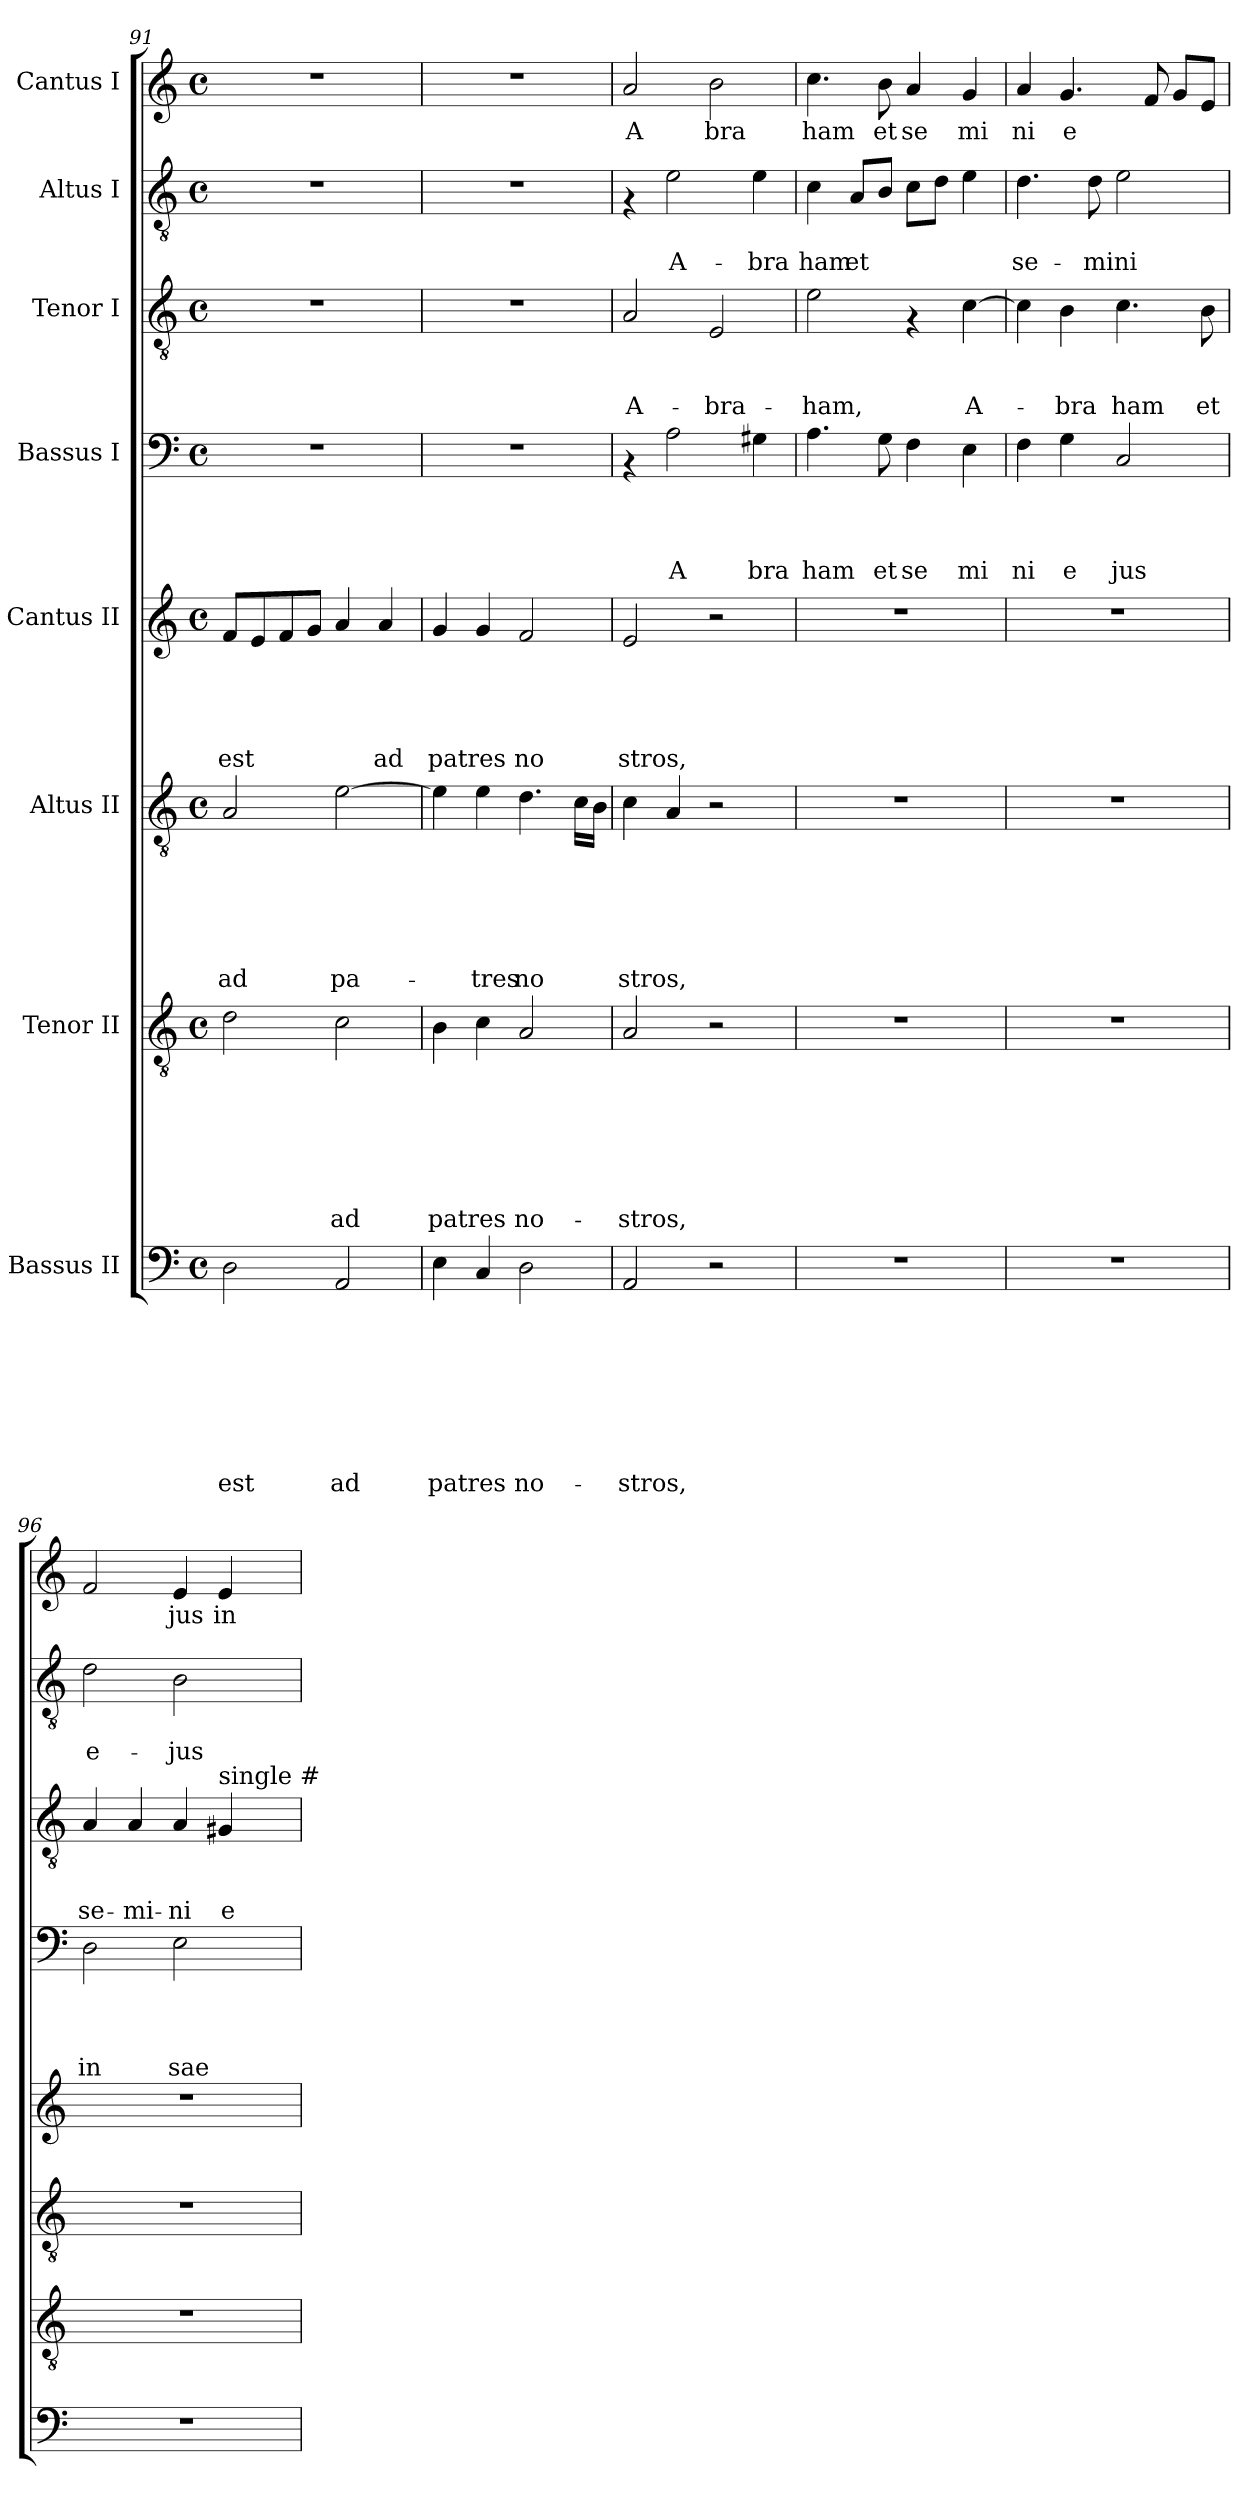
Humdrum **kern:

**kern	**text	**text	**text	**text	**text	**text	**text	**text	**kern	**text	**text	**text	**text	**text	**text	**text	**kern	**text	**text	**text	**text	**text	**text	**kern	**text	**text	**text	**text	**text	**kern	**text	**text	**text	**text	**kern	**text	**text	**text	**kern	**text	**text	**kern	**text
*part8	*part8	*part8	*part8	*part8	*part8	*part8	*part8	*part8	*part7	*part7	*part7	*part7	*part7	*part7	*part7	*part7	*part6	*part6	*part6	*part6	*part6	*part6	*part6	*part5	*part5	*part5	*part5	*part5	*part5	*part4	*part4	*part4	*part4	*part4	*part3	*part3	*part3	*part3	*part2	*part2	*part2	*part1	*part1
*staff8	*staff8	*staff8	*staff8	*staff8	*staff8	*staff8	*staff8	*staff8	*staff7	*staff7	*staff7	*staff7	*staff7	*staff7	*staff7	*staff7	*staff6	*staff6	*staff6	*staff6	*staff6	*staff6	*staff6	*staff5	*staff5	*staff5	*staff5	*staff5	*staff5	*staff4	*staff4	*staff4	*staff4	*staff4	*staff3	*staff3	*staff3	*staff3	*staff2	*staff2	*staff2	*staff1	*staff1
*I"Bassus II	*	*	*	*	*	*	*	*	*I"Tenor II	*	*	*	*	*	*	*	*I"Altus II	*	*	*	*	*	*	*I"Cantus II	*	*	*	*	*	*I"Bassus I	*	*	*	*	*I"Tenor I	*	*	*	*I"Altus I	*	*	*I"Cantus I	*
*clefF4	*	*	*	*	*	*	*	*	*clefGv2	*	*	*	*	*	*	*	*clefGv2	*	*	*	*	*	*	*clefG2	*	*	*	*	*	*clefF4	*	*	*	*	*clefGv2	*	*	*	*clefGv2	*	*	*clefG2	*
*k[]	*	*	*	*	*	*	*	*	*k[]	*	*	*	*	*	*	*	*k[]	*	*	*	*	*	*	*k[]	*	*	*	*	*	*k[]	*	*	*	*	*k[]	*	*	*	*k[]	*	*	*k[]	*
*C:	*	*	*	*	*	*	*	*	*C:	*	*	*	*	*	*	*	*C:	*	*	*	*	*	*	*C:	*	*	*	*	*	*C:	*	*	*	*	*C:	*	*	*	*C:	*	*	*C:	*
*M4/4	*	*	*	*	*	*	*	*	*M4/4	*	*	*	*	*	*	*	*M4/4	*	*	*	*	*	*	*M4/4	*	*	*	*	*	*M4/4	*	*	*	*	*M4/4	*	*	*	*M4/4	*	*	*M4/4	*
*met(c)	*	*	*	*	*	*	*	*	*met(c)	*	*	*	*	*	*	*	*met(c)	*	*	*	*	*	*	*met(c)	*	*	*	*	*	*met(c)	*	*	*	*	*met(c)	*	*	*	*met(c)	*	*	*met(c)	*
=91	=91	=91	=91	=91	=91	=91	=91	=91	=91	=91	=91	=91	=91	=91	=91	=91	=91	=91	=91	=91	=91	=91	=91	=91	=91	=91	=91	=91	=91	=91	=91	=91	=91	=91	=91	=91	=91	=91	=91	=91	=91	=91	=91
!	!	!	!	!	!	!	!	!LO:LY:b	!	!	!	!	!	!	!	!	!	!	!	!	!	!	!LO:LY:b	!	!	!	!	!	!LO:LY:b	!	!	!	!	!	!	!	!	!	!	!	!	!	!
2D\	.	.	.	.	.	.	.	est	2d\	.	.	.	.	.	.	.	2A/	.	.	.	.	.	ad	8f/L	.	.	.	.	est	1r	.	.	.	.	1r	.	.	.	1r	.	.	1r	.
.	.	.	.	.	.	.	.	.	.	.	.	.	.	.	.	.	.	.	.	.	.	.	.	8e/	.	.	.	.	.	.	.	.	.	.	.	.	.	.	.	.	.	.	.
.	.	.	.	.	.	.	.	.	.	.	.	.	.	.	.	.	.	.	.	.	.	.	.	8f/	.	.	.	.	.	.	.	.	.	.	.	.	.	.	.	.	.	.	.
.	.	.	.	.	.	.	.	.	.	.	.	.	.	.	.	.	.	.	.	.	.	.	.	8g/J	.	.	.	.	.	.	.	.	.	.	.	.	.	.	.	.	.	.	.
!	!	!	!	!	!	!	!	!LO:LY:b	!	!	!	!	!	!	!	!LO:LY:b	!	!	!	!	!	!	!LO:LY:b	!	!	!	!	!	!	!	!	!	!	!	!	!	!	!	!	!	!	!	!
2AA/	.	.	.	.	.	.	.	ad	2c\	.	.	.	.	.	.	ad	[>2e\	.	.	.	.	.	pa-	4a/	.	.	.	.	.	.	.	.	.	.	.	.	.	.	.	.	.	.	.
!	!	!	!	!	!	!	!	!	!	!	!	!	!	!	!	!	!	!	!	!	!	!	!	!	!	!	!	!	!LO:LY:b	!	!	!	!	!	!	!	!	!	!	!	!	!	!
.	.	.	.	.	.	.	.	.	.	.	.	.	.	.	.	.	.	.	.	.	.	.	.	4a/	.	.	.	.	ad	.	.	.	.	.	.	.	.	.	.	.	.	.	.
!!LO:PB:g=z
=92	=92	=92	=92	=92	=92	=92	=92	=92	=92	=92	=92	=92	=92	=92	=92	=92	=92	=92	=92	=92	=92	=92	=92	=92	=92	=92	=92	=92	=92	=92	=92	=92	=92	=92	=92	=92	=92	=92	=92	=92	=92	=92	=92
!	!	!	!	!	!	!	!	!LO:LY:b	!	!	!	!	!	!	!	!LO:LY:b	!	!	!	!	!	!	!	!	!	!	!	!	!LO:LY:b	!	!	!	!	!	!	!	!	!	!	!	!	!	!
4E\	.	.	.	.	.	.	.	patres	4B\	.	.	.	.	.	.	patres	4e\]	.	.	.	.	.	.	4g/	.	.	.	.	patres	1r	.	.	.	.	1r	.	.	.	1r	.	.	1r	.
!	!	!	!	!	!	!	!	!	!	!	!	!	!	!	!	!	!	!	!	!	!	!	!LO:LY:b	!	!	!	!	!	!	!	!	!	!	!	!	!	!	!	!	!	!	!	!
4C/	.	.	.	.	.	.	.	.	4c\	.	.	.	.	.	.	.	4e\	.	.	.	.	.	-tres	4g/	.	.	.	.	.	.	.	.	.	.	.	.	.	.	.	.	.	.	.
!	!	!	!	!	!	!	!	!LO:LY:b	!	!	!	!	!	!	!	!LO:LY:b	!	!	!	!	!	!	!LO:LY:b	!	!	!	!	!	!LO:LY:b	!	!	!	!	!	!	!	!	!	!	!	!	!	!
2D\	.	.	.	.	.	.	.	no-	2A/	.	.	.	.	.	.	no-	4.d\	.	.	.	.	.	no	2f/	.	.	.	.	no	.	.	.	.	.	.	.	.	.	.	.	.	.	.
.	.	.	.	.	.	.	.	.	.	.	.	.	.	.	.	.	16c\LL	.	.	.	.	.	.	.	.	.	.	.	.	.	.	.	.	.	.	.	.	.	.	.	.	.	.
.	.	.	.	.	.	.	.	.	.	.	.	.	.	.	.	.	16B\JJ	.	.	.	.	.	.	.	.	.	.	.	.	.	.	.	.	.	.	.	.	.	.	.	.	.	.
=93	=93	=93	=93	=93	=93	=93	=93	=93	=93	=93	=93	=93	=93	=93	=93	=93	=93	=93	=93	=93	=93	=93	=93	=93	=93	=93	=93	=93	=93	=93	=93	=93	=93	=93	=93	=93	=93	=93	=93	=93	=93	=93	=93
!	!	!	!	!	!	!	!	!LO:LY:b	!	!	!	!	!	!	!	!LO:LY:b	!	!	!	!	!	!	!LO:LY:b	!	!	!	!	!	!LO:LY:b	!	!	!	!	!	!	!	!	!LO:LY:b	!	!	!	!	!LO:LY:b
2AA/	.	.	.	.	.	.	.	-stros,	2A/	.	.	.	.	.	.	-stros,	4c\	.	.	.	.	.	stros,	2e/	.	.	.	.	stros,	4rAA	.	.	.	.	2A/	.	.	A-	4rF	.	.	2a/	A
!	!	!	!	!	!	!	!	!	!	!	!	!	!	!	!	!	!	!	!	!	!	!	!	!	!	!	!	!	!	!	!	!	!	!LO:LY:b	!	!	!	!	!	!	!LO:LY:b	!	!
.	.	.	.	.	.	.	.	.	.	.	.	.	.	.	.	.	4A/	.	.	.	.	.	.	.	.	.	.	.	.	2A\	.	.	.	A	.	.	.	.	2e\	.	A-	.	.
!	!	!	!	!	!	!	!	!	!	!	!	!	!	!	!	!	!	!	!	!	!	!	!	!	!	!	!	!	!	!	!	!	!	!	!	!	!	!LO:LY:b	!	!	!	!	!LO:LY:b
2r	.	.	.	.	.	.	.	.	2r	.	.	.	.	.	.	.	2r	.	.	.	.	.	.	2r	.	.	.	.	.	.	.	.	.	.	2E/	.	.	-bra-	.	.	.	2b\	bra
!	!	!	!	!	!	!	!	!	!	!	!	!	!	!	!	!	!	!	!	!	!	!	!	!	!	!	!	!	!	!	!	!	!	!LO:LY:b	!	!	!	!	!	!	!LO:LY:b	!	!
.	.	.	.	.	.	.	.	.	.	.	.	.	.	.	.	.	.	.	.	.	.	.	.	.	.	.	.	.	.	4G#X\	.	.	.	bra	.	.	.	.	4e\	.	-bra	.	.
=94	=94	=94	=94	=94	=94	=94	=94	=94	=94	=94	=94	=94	=94	=94	=94	=94	=94	=94	=94	=94	=94	=94	=94	=94	=94	=94	=94	=94	=94	=94	=94	=94	=94	=94	=94	=94	=94	=94	=94	=94	=94	=94	=94
!	!	!	!	!	!	!	!	!	!	!	!	!	!	!	!	!	!	!	!	!	!	!	!	!	!	!	!	!	!	!	!	!	!	!LO:LY:b	!	!	!	!LO:LY:b	!	!	!LO:LY:b	!	!LO:LY:b
1r	.	.	.	.	.	.	.	.	1r	.	.	.	.	.	.	.	1r	.	.	.	.	.	.	1r	.	.	.	.	.	4.A\	.	.	.	ham	2e\	.	.	-ham,	4c\	.	ham	4.cc\	ham
!	!	!	!	!	!	!	!	!	!	!	!	!	!	!	!	!	!	!	!	!	!	!	!	!	!	!	!	!	!	!	!	!	!	!	!	!	!	!	!	!	!LO:LY:b	!	!
.	.	.	.	.	.	.	.	.	.	.	.	.	.	.	.	.	.	.	.	.	.	.	.	.	.	.	.	.	.	.	.	.	.	.	.	.	.	.	8A/L	.	et	.	.
!	!	!	!	!	!	!	!	!	!	!	!	!	!	!	!	!	!	!	!	!	!	!	!	!	!	!	!	!	!	!	!	!	!	!LO:LY:b	!	!	!	!	!	!	!	!	!LO:LY:b
.	.	.	.	.	.	.	.	.	.	.	.	.	.	.	.	.	.	.	.	.	.	.	.	.	.	.	.	.	.	8G\	.	.	.	et	.	.	.	.	8B/J	.	.	8b\	et
!	!	!	!	!	!	!	!	!	!	!	!	!	!	!	!	!	!	!	!	!	!	!	!	!	!	!	!	!	!	!	!	!	!	!LO:LY:b	!	!	!	!	!	!	!	!	!LO:LY:b
.	.	.	.	.	.	.	.	.	.	.	.	.	.	.	.	.	.	.	.	.	.	.	.	.	.	.	.	.	.	4F\	.	.	.	se	4rF	.	.	.	8c\L	.	.	4a/	se
.	.	.	.	.	.	.	.	.	.	.	.	.	.	.	.	.	.	.	.	.	.	.	.	.	.	.	.	.	.	.	.	.	.	.	.	.	.	.	8d\J	.	.	.	.
!	!	!	!	!	!	!	!	!	!	!	!	!	!	!	!	!	!	!	!	!	!	!	!	!	!	!	!	!	!	!	!	!	!	!LO:LY:b	!	!	!	!LO:LY:b	!	!	!	!	!LO:LY:b
.	.	.	.	.	.	.	.	.	.	.	.	.	.	.	.	.	.	.	.	.	.	.	.	.	.	.	.	.	.	4E\	.	.	.	mi	[>4c\	.	.	A-	4e\	.	.	4g/	mi
=95	=95	=95	=95	=95	=95	=95	=95	=95	=95	=95	=95	=95	=95	=95	=95	=95	=95	=95	=95	=95	=95	=95	=95	=95	=95	=95	=95	=95	=95	=95	=95	=95	=95	=95	=95	=95	=95	=95	=95	=95	=95	=95	=95
!	!	!	!	!	!	!	!	!	!	!	!	!	!	!	!	!	!	!	!	!	!	!	!	!	!	!	!	!	!	!	!	!	!	!LO:LY:b	!	!	!	!	!	!	!LO:LY:b	!	!LO:LY:b
1r	.	.	.	.	.	.	.	.	1r	.	.	.	.	.	.	.	1r	.	.	.	.	.	.	1r	.	.	.	.	.	4F\	.	.	.	ni	4c\]	.	.	.	4.d\	.	se-	4a/	ni
!	!	!	!	!	!	!	!	!	!	!	!	!	!	!	!	!	!	!	!	!	!	!	!	!	!	!	!	!	!	!	!	!	!	!LO:LY:b	!	!	!	!LO:LY:b	!	!	!	!	!LO:LY:b
.	.	.	.	.	.	.	.	.	.	.	.	.	.	.	.	.	.	.	.	.	.	.	.	.	.	.	.	.	.	4G\	.	.	.	e	4B\	.	.	-bra	.	.	.	4.g/	e
!	!	!	!	!	!	!	!	!	!	!	!	!	!	!	!	!	!	!	!	!	!	!	!	!	!	!	!	!	!	!	!	!	!	!	!	!	!	!	!	!	!LO:LY:b	!	!
.	.	.	.	.	.	.	.	.	.	.	.	.	.	.	.	.	.	.	.	.	.	.	.	.	.	.	.	.	.	.	.	.	.	.	.	.	.	.	8d\	.	-mini	.	.
!	!	!	!	!	!	!	!	!	!	!	!	!	!	!	!	!	!	!	!	!	!	!	!	!	!	!	!	!	!	!	!	!	!	!LO:LY:b	!	!	!	!LO:LY:b	!	!	!	!	!
.	.	.	.	.	.	.	.	.	.	.	.	.	.	.	.	.	.	.	.	.	.	.	.	.	.	.	.	.	.	2C/	.	.	.	jus	4.c\	.	.	ham	2e\	.	.	.	.
.	.	.	.	.	.	.	.	.	.	.	.	.	.	.	.	.	.	.	.	.	.	.	.	.	.	.	.	.	.	.	.	.	.	.	.	.	.	.	.	.	.	8f/	.
.	.	.	.	.	.	.	.	.	.	.	.	.	.	.	.	.	.	.	.	.	.	.	.	.	.	.	.	.	.	.	.	.	.	.	.	.	.	.	.	.	.	8g/L	.
!	!	!	!	!	!	!	!	!	!	!	!	!	!	!	!	!	!	!	!	!	!	!	!	!	!	!	!	!	!	!	!	!	!	!	!	!	!	!LO:LY:b	!	!	!	!	!
.	.	.	.	.	.	.	.	.	.	.	.	.	.	.	.	.	.	.	.	.	.	.	.	.	.	.	.	.	.	.	.	.	.	.	8B\	.	.	et	.	.	.	8e/J	.
=96	=96	=96	=96	=96	=96	=96	=96	=96	=96	=96	=96	=96	=96	=96	=96	=96	=96	=96	=96	=96	=96	=96	=96	=96	=96	=96	=96	=96	=96	=96	=96	=96	=96	=96	=96	=96	=96	=96	=96	=96	=96	=96	=96
!	!	!	!	!	!	!	!	!	!	!	!	!	!	!	!	!	!	!	!	!	!	!	!	!	!	!	!	!	!	!	!	!	!	!LO:LY:b	!	!	!	!LO:LY:b	!	!	!LO:LY:b	!	!
1r	.	.	.	.	.	.	.	.	1r	.	.	.	.	.	.	.	1r	.	.	.	.	.	.	1r	.	.	.	.	.	2D\	.	.	.	in	4A/	.	.	se-	2d\	.	e-	2f/	.
!	!	!	!	!	!	!	!	!	!	!	!	!	!	!	!	!	!	!	!	!	!	!	!	!	!	!	!	!	!	!	!	!	!	!	!	!	!	!LO:LY:b	!	!	!	!	!
.	.	.	.	.	.	.	.	.	.	.	.	.	.	.	.	.	.	.	.	.	.	.	.	.	.	.	.	.	.	.	.	.	.	.	4A/	.	.	-mi-	.	.	.	.	.
!	!	!	!	!	!	!	!	!	!	!	!	!	!	!	!	!	!	!	!	!	!	!	!	!	!	!	!	!	!	!	!	!	!	!LO:LY:b	!	!	!	!LO:LY:b	!	!	!LO:LY:b	!	!LO:LY:b
.	.	.	.	.	.	.	.	.	.	.	.	.	.	.	.	.	.	.	.	.	.	.	.	.	.	.	.	.	.	2E\	.	.	.	sae	4A/	.	.	-ni	2B\	.	-jus	4e/	jus
!	!	!	!	!	!	!	!	!	!	!	!	!	!	!	!	!	!	!	!	!	!	!	!	!	!	!	!	!	!	!	!	!	!	!	!LO:TX:a:t=single #	!	!	!	!	!	!	!	!
!	!	!	!	!	!	!	!	!	!	!	!	!	!	!	!	!	!	!	!	!	!	!	!	!	!	!	!	!	!	!	!	!	!	!	!	!	!	!LO:LY:b	!	!	!	!	!LO:LY:b
.	.	.	.	.	.	.	.	.	.	.	.	.	.	.	.	.	.	.	.	.	.	.	.	.	.	.	.	.	.	.	.	.	.	.	4G#/	.	.	e-	.	.	.	4e/	in
=	=	=	=	=	=	=	=	=	=	=	=	=	=	=	=	=	=	=	=	=	=	=	=	=	=	=	=	=	=	=	=	=	=	=	=	=	=	=	=	=	=	=	=
*-	*-	*-	*-	*-	*-	*-	*-	*-	*-	*-	*-	*-	*-	*-	*-	*-	*-	*-	*-	*-	*-	*-	*-	*-	*-	*-	*-	*-	*-	*-	*-	*-	*-	*-	*-	*-	*-	*-	*-	*-	*-	*-	*-
